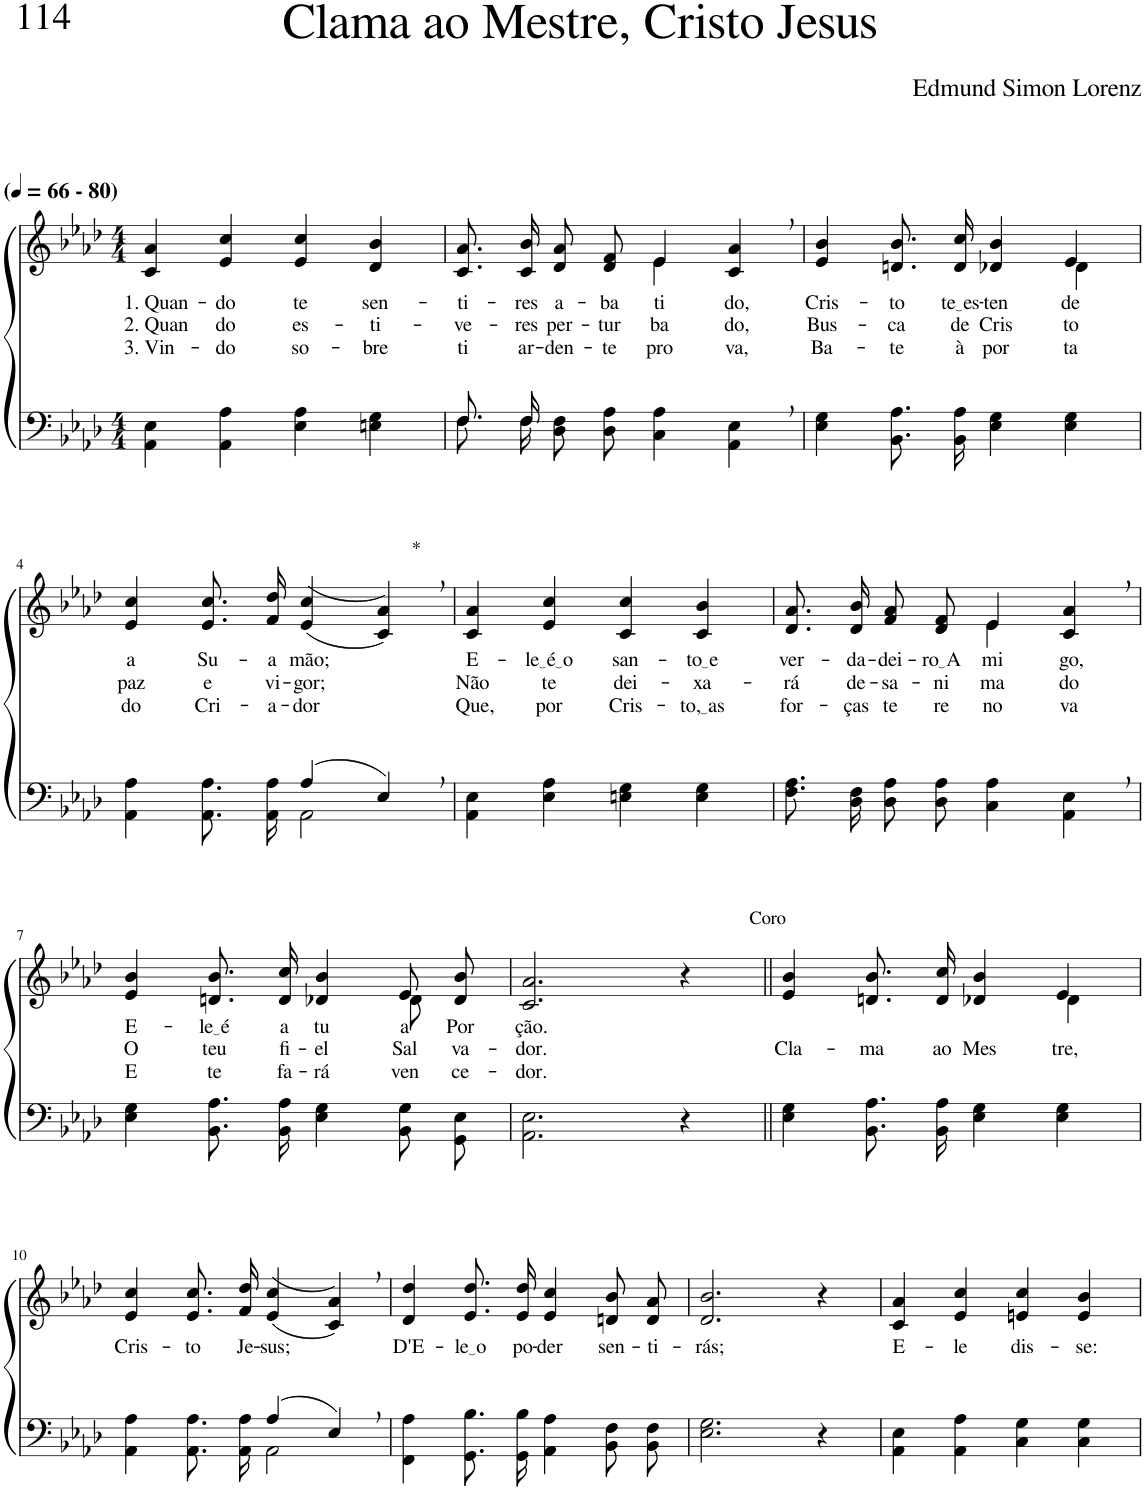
**kern	**kern	**text	**text	**text
*part2	*part1	*part1	*part1	*part1
*staff2	*staff1	*staff1	*staff1	*staff1
*I"Parte III e IV	*I"Parte I e II	*	*	*
*clefF4	*clefG2	*	*	*
*Trd-1c-2	*Trd-1c-2	*	*	*
*k[b-e-a-d-]	*k[b-e-a-d-]	*	*	*
*M4/4	*M4/4	*	*	*
*MM66	*MM66	*	*	*
=1	=1	=1	=1	=1
!	!LO:TX:a:B:t=(	!	!	!
!	!LO:TX:a:B:t=- 80)	!	!	!
!	!	!LO:LY:b	!LO:LY:b	!LO:LY:b
4AA-\ 4E-\	4c/ 4a-/	1. Quan-	2. Quan	3. Vin-
!	!	!LO:LY:b	!LO:LY:b	!LO:LY:b
4AA-\ 4A-\	4e-/ 4cc/	-do	do	-do
!	!	!LO:LY:b	!LO:LY:b	!LO:LY:b
4E-\ 4A-\	4e-/ 4cc/	te	es-	so-
!	!	!LO:LY:b	!LO:LY:b	!LO:LY:b
4En\ 4G\	4d-/ 4b-/	sen-	-ti-	-bre
=2	=2	=2	=2	=2
*^	*	*	*	*
!	!	!	!LO:LY:b	!LO:LY:b	!LO:LY:b
*	*	*^	*	*	*
8.F/L	8.F\L	8.c/ 8.a-/L	2ryy	-ti-	-ve-	ti
!	!	!	!	!LO:LY:b	!LO:LY:b	!LO:LY:b
16F/Jk	16F\Jk	16c/ 16b-/Jk	.	-res	-res	ar-
!	!	!	!	!LO:LY:b	!LO:LY:b	!LO:LY:b
2.ryy	8D-\ 8F\L	8d-/ 8a-/L	.	a-	per-	-den-
!	!	!	!	!LO:LY:b	!LO:LY:b	!LO:LY:b
.	8D-\ 8A-\J	8d-/ 8f/J	.	-ba-	-tur-	-te
!	!	!	!	!LO:LY:b	!LO:LY:b	!LO:LY:b
.	4C\ 4A-\	4e-/	4e-\	-ti-	-ba-	pro-
!	!	!	!	!LO:LY:b	!LO:LY:b	!LO:LY:b
.	4AA-\ 4E-\	4c/, 4a-/,	4ryy	-do,	-do,	-va,
=3	=3	=3	=3	=3	=3	=3
!	!	!	!	!LO:LY:b	!LO:LY:b	!LO:LY:b
*v	*v	*	*	*	*	*
4E-\ 4G\	4e-/ 4b-/	2.ryy	Cris-	Bus-	Ba-
!	!	!	!LO:LY:b	!LO:LY:b	!LO:LY:b
8.BB-\ 8.A-\L	8.dn/ 8.b-/L	.	-to	-ca	-te
!	!	!	!LO:LY:b	!LO:LY:b	!LO:LY:b
16BB-\ 16A-\Jk	16d/ 16cc/Jk	.	te es	de	à
!	!	!	!LO:LY:b	!LO:LY:b	!LO:LY:b
4E-\ 4G\	4d-X/ 4b-/	.	-ten-	Cris-	por-
!	!	!	!LO:LY:b	!LO:LY:b	!LO:LY:b
4E-\ 4G\	4e-/	4d-\	-de	-to	-ta
!!LO:LB:g=z
=4	=4	=4	=4	=4	=4
*^	*	*	*	*	*
!	!	!	!	!LO:LY:b	!LO:LY:b	!LO:LY:b
*	*	*v	*v	*	*	*
2ryy	4AA-\ 4A-\	4e-/ 4cc/	a	paz	do
!	!	!	!LO:LY:b	!LO:LY:b	!LO:LY:b
.	8.AA-\ 8.A-\L	8.e-/ 8.cc/L	Su-	e	Cri-
!	!	!	!LO:LY:b	!LO:LY:b	!LO:LY:b
.	16AA-\ 16A-\Jk	16f/ 16dd-/Jk	-a	vi-	-a-
!	!	!	!LO:LY:b	!LO:LY:b	!LO:LY:b
(4A-/	2AA-\	((4e-/ 4cc/	mão;	-gor;	-dor
!	!	!LO:TX:a:t=*	!	!	!
4E-,/)	.	4c/, 4a-/,))	.	.	.
*v	*v	*	*	*	*
=5	=5	=5	=5	=5
!	!	!LO:LY:b	!LO:LY:b	!LO:LY:b
4AA-\ 4E-\	4c/ 4a-/	-E-	Não	Que,
!	!	!LO:LY:b	!LO:LY:b	!LO:LY:b
4E-\ 4A-\	4e-/ 4cc/	le é o	te	por
!	!	!LO:LY:b	!LO:LY:b	!LO:LY:b
4En\ 4G\	4c/ 4cc/	san-	dei-	Cris-
!	!	!LO:LY:b	!LO:LY:b	!LO:LY:b
4E\ 4G\	4c/ 4b-/	to e	-xa-	to, as
=6	=6	=6	=6	=6
!	!	!LO:LY:b	!LO:LY:b	!LO:LY:b
*	*^	*	*	*
8.F\ 8.A-\L	8.d-/ 8.a-/L	2ryy	ver-	-rá	for-
!	!	!	!LO:LY:b	!LO:LY:b	!LO:LY:b
16D-\ 16F\Jk	16d-/ 16b-/Jk	.	-da-	de-	-ças
!	!	!	!LO:LY:b	!LO:LY:b	!LO:LY:b
8D-\ 8A-\L	8f/ 8a-/L	.	-dei-	-sa-	te
!	!	!	!LO:LY:b	!LO:LY:b	!LO:LY:b
8D-\ 8A-\J	8d-/ 8f/J	.	ro A	-ni-	re-
!	!	!	!LO:LY:b	!LO:LY:b	!LO:LY:b
4C\ 4A-\	4e-/	4e-\	-mi-	-ma-	-no-
!	!	!	!LO:LY:b	!LO:LY:b	!LO:LY:b
4AA-\, 4E-\,	4c/, 4a-/,	4ryy	-go,	-do	-va
!!LO:LB:g=z	!!
=7	=7	=7	=7	=7	=7
!	!	!	!LO:LY:b	!LO:LY:b	!LO:LY:b
4E-\ 4G\	4e-/ 4b-/	2.ryy	E-	O	E
!	!	!	!LO:LY:b	!LO:LY:b	!LO:LY:b
8.BB-\ 8.A-\L	8.dn/ 8.b-/L	.	le é	teu	te
!	!	!	!LO:LY:b	!LO:LY:b	!LO:LY:b
16BB-\ 16A-\Jk	16d/ 16cc/Jk	.	a	fi-	fa-
!	!	!	!LO:LY:b	!LO:LY:b	!LO:LY:b
4E-\ 4G\	4d-X/ 4b-/	.	tu-	-el	-rá
!	!	!	!LO:LY:b	!LO:LY:b	!LO:LY:b
8BB-/ 8G/L	8e-/L	8d-\	-a	Sal-	ven-
!	!	!	!LO:LY:b	!LO:LY:b	!LO:LY:b
8GG/ 8E-/J	8d-/ 8b-/J	8ryy	Por	-va-	-ce-
=8	=8	=8	=8	=8	=8
!	!	!	!LO:LY:b	!LO:LY:b	!LO:LY:b
*	*v	*v	*	*	*
2.AA-\ 2.E-\	2.c/ 2.a-/	ção.	-dor.	-dor.
!	!LO:TX:a:t=Coro	!	!	!
4r	4r	.	.	.
=9||	=9||	=9||	=9||	=9||
!	!	!	!LO:LY:b	!
*	*^	*	*	*
4E-\ 4G\	4e-/ 4b-/	2.ryy	.	Cla-	.
!	!	!	!	!LO:LY:b	!
8.BB-\ 8.A-\L	8.dn/ 8.b-/L	.	.	-ma	.
!	!	!	!	!LO:LY:b	!
16BB-\ 16A-\Jk	16d/ 16cc/Jk	.	.	ao	.
!	!	!	!	!LO:LY:b	!
4E-\ 4G\	4d-X/ 4b-/	.	.	Mes-	.
!	!	!	!	!LO:LY:b	!
4E-\ 4G\	4e-/	4d-\	.	-tre,	.
!!LO:LB:g=z
=10	=10	=10	=10	=10	=10
*^	*	*	*	*	*
!	!	!	!	!LO:LY:b	!	!
*	*	*v	*v	*	*	*
2ryy	4AA-\ 4A-\	4e-/ 4cc/	Cris-	.	.
!	!	!	!LO:LY:b	!	!
.	8.AA-\ 8.A-\L	8.e-/ 8.cc/L	-to	.	.
!	!	!	!LO:LY:b	!	!
.	16AA-\ 16A-\Jk	16f/ 16dd-/Jk	Je-	.	.
!	!	!	!LO:LY:b	!	!
(4A-/	2AA-\	((4e-/ 4cc/	-sus;	.	.
4E-,/)	.	4c/, 4a-/,))	.	.	.
*v	*v	*	*	*	*
=11	=11	=11	=11	=11
!	!	!LO:LY:b	!	!
4FF\ 4A-\	4d-/ 4dd-/	D'E-	.	.
!	!	!LO:LY:b	!	!
8.GG\ 8.B-\L	8.e-/ 8.dd-/L	le o	.	.
!	!	!LO:LY:b	!	!
16GG\ 16B-\Jk	16e-/ 16dd-/Jk	po-	.	.
!	!	!LO:LY:b	!	!
4AA-\ 4A-\	4e-/ 4cc/	-der	.	.
!	!	!LO:LY:b	!	!
8BB-\ 8F\L	8dn/ 8b-/L	sen-	.	.
!	!	!LO:LY:b	!	!
8BB-\ 8F\J	8d/ 8a-/J	-ti-	.	.
=12	=12	=12	=12	=12
!	!	!LO:LY:b	!	!
2.E-\ 2.G\	2.d-/ 2.b-/	-rás;	.	.
4r	4r	.	.	.
=13	=13	=13	=13	=13
!	!	!LO:LY:b	!	!
4AA-\ 4E-\	4c/ 4a-/	E-	.	.
!	!	!LO:LY:b	!	!
4AA-\ 4A-\	4e-/ 4cc/	-le	.	.
!	!	!LO:LY:b	!	!
4C\ 4G\	4en/ 4cc/	dis-	.	.
!	!	!LO:LY:b	!	!
4C\ 4G\	4e/ 4b-/	-se:	.	.
=	=	=	=	=
*-	*-	*-	*-	*-
